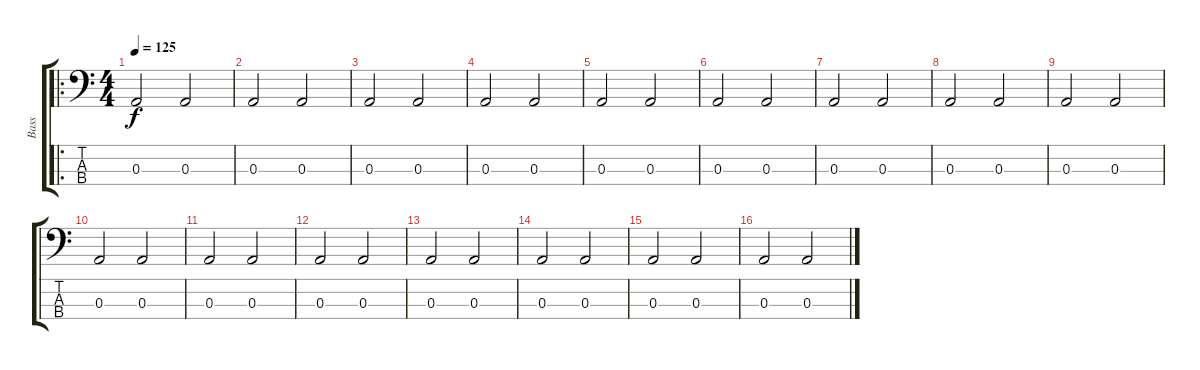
\track ("Bass" "Bass") {instrument electricbassfinger}
\staff {score tabs}
\tuning (G2 D2 A1 E1) {hide}
\ro
\ts (4 4)
\tempo 125
\clef f4
\ks c
0.3.2{dy f instrument electricbassfinger} 0.3.2 |
0.3.2 0.3.2 |
0.3.2 0.3.2 |
0.3.2 0.3.2 |
0.3.2 0.3.2 |
0.3.2 0.3.2 |
0.3.2 0.3.2 |
0.3.2 0.3.2 |
0.3.2 0.3.2 |
0.3.2 0.3.2 |
0.3.2 0.3.2 |
0.3.2 0.3.2 |
0.3.2 0.3.2 |
0.3.2 0.3.2 |
0.3.2 0.3.2 |
0.3.2 0.3.2
